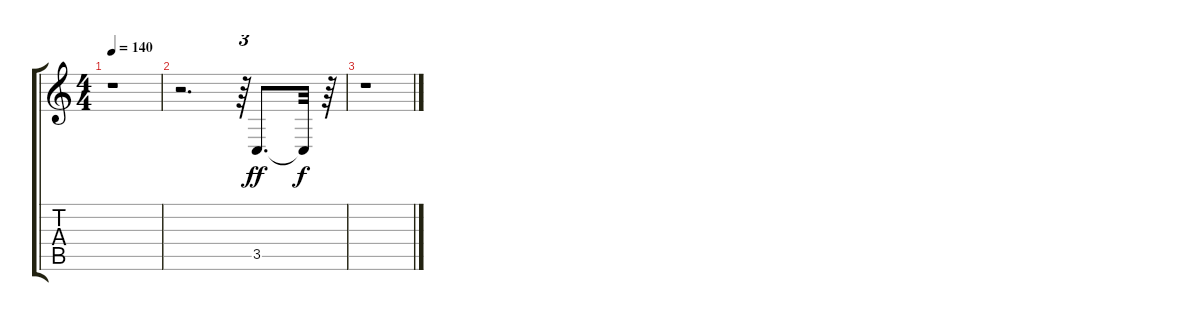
\track "" {instrument melodictom}
\staff {score tabs}
\tuning (E4 B3 G3 D3 A2 E2) {hide}
\ts (4 4)
\tempo 140
\clef g2
\ks c
r.1{dy f} |
r.2{d} r.64{tu (3 2)} 3.5.8{d dy ff balance 8} 3.5{t}.32{dy f} r.64 |
r.1
